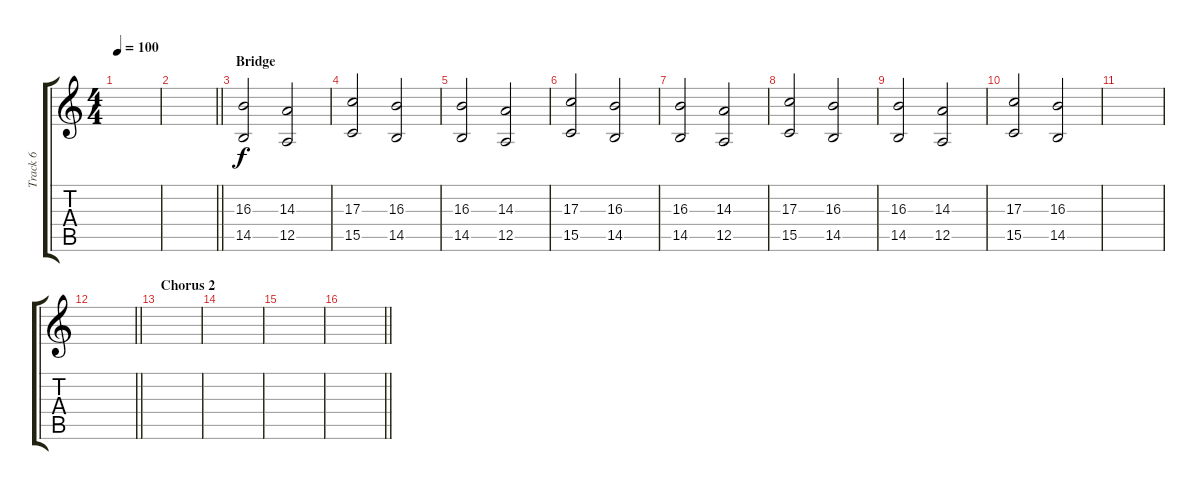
\track ("Track 6" "Track 6") {instrument synthvoice}
\staff {score tabs}
\tuning (E4 B3 G3 D3 A2 E2) {hide}
\ts (4 4)
\tempo 100
\clef g2
\ks c
|
\barLineRight lightlight
|
\section ("" "Bridge")
(16.3 14.5).2 (14.3 12.5).2 |
(17.3 15.5).2 (16.3 14.5).2 |
(16.3 14.5).2 (14.3 12.5).2 |
(17.3 15.5).2 (16.3 14.5).2 |
(16.3 14.5).2 (14.3 12.5).2 |
(17.3 15.5).2 (16.3 14.5).2 |
(16.3 14.5).2 (14.3 12.5).2 |
(17.3 15.5).2 (16.3 14.5).2 |
|
\barLineRight lightlight
|
\section ("" "Chorus 2")
|
|
|
\barLineRight lightlight
